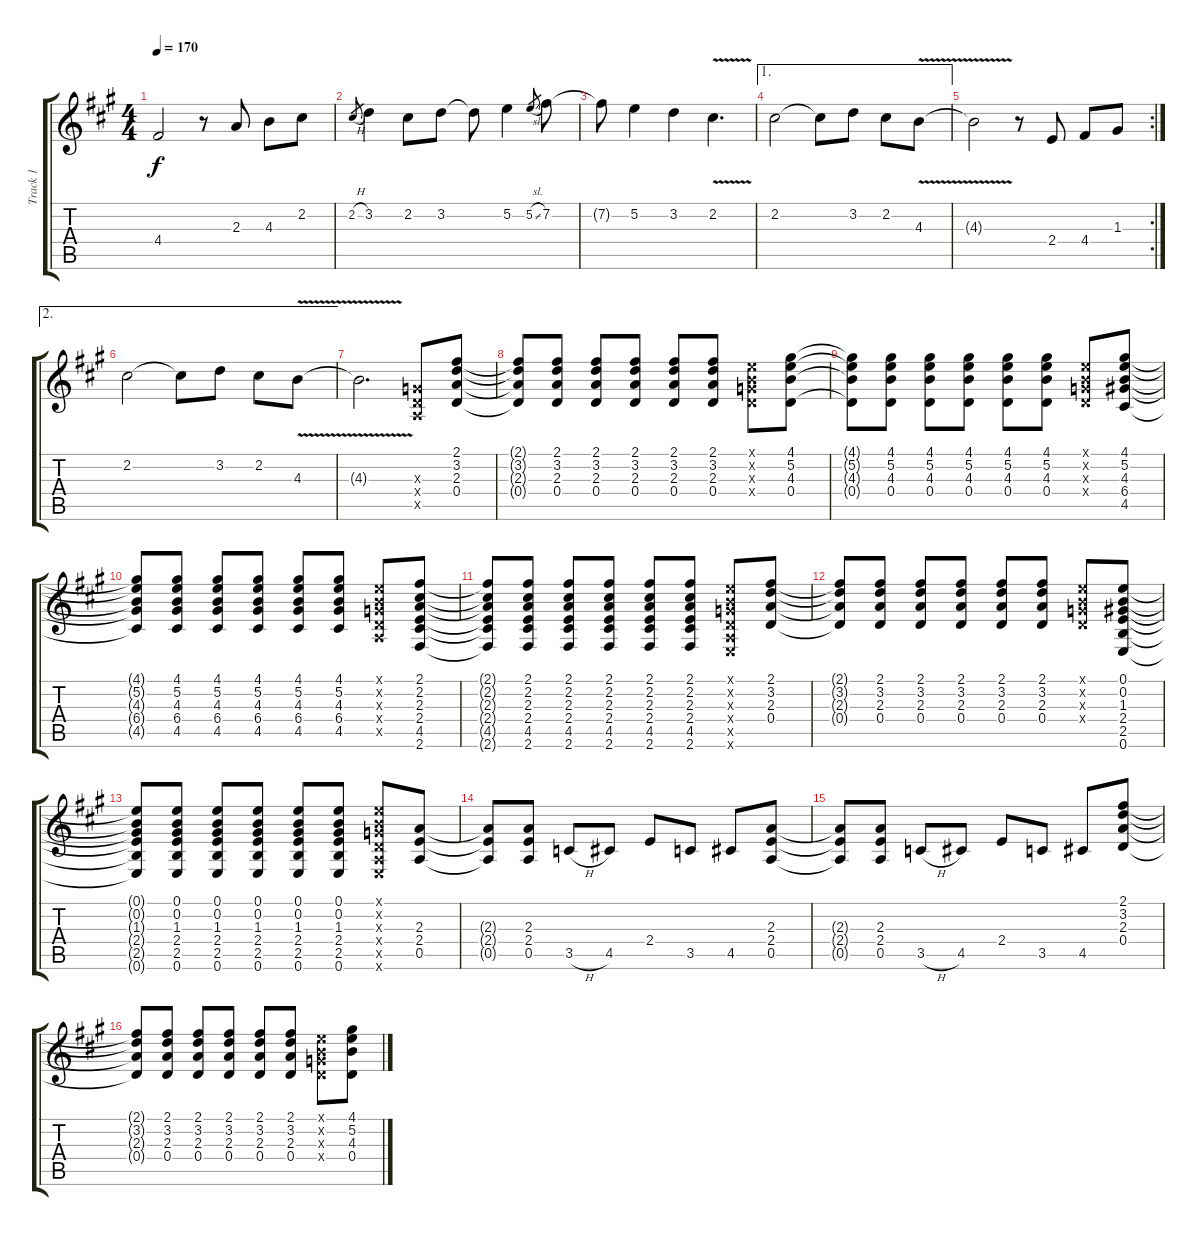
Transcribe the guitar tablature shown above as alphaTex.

\track ("Track 1" "Track 1") {instrument acousticguitarnylon}
\staff {score tabs}
\tuning (E4 B3 G3 D3 A2 E2) {hide}
\ts (4 4)
\tempo 170
\clef g2
\ks a
4.4{t}.2{dy f} r.8 2.3.8 4.3.8 2.2.8 |
2.2{h}.8{gr} 3.2.4 2.2.8 3.2.8 3.2{t}.8 5.2.4 5.2{sl}.8{gr} 7.2.8 |
7.2{t}.8 5.2.4 3.2.4 2.2{v}.4{d} |
\ae 1
2.2.2 2.2{t}.8 3.2.8 2.2.8 4.3{v}.8 |
\rc 2
4.3{t}.2 r.8 2.4.8 4.4.8 1.3.8 |
\ae 2
2.2.2 2.2{t}.8 3.2.8 2.2.8 4.3{v}.8 |
4.3{t}.2{d} (0.3{x} 0.4{x} 0.5{x}).8 (2.1 3.2 2.3 0.4).8 |
(2.1{t} 3.2{t} 2.3{t} 0.4{t}).8 (2.1 3.2 2.3 0.4).8 (2.1 3.2 2.3 0.4).8 (2.1 3.2 2.3 0.4).8 (2.1 3.2 2.3 0.4).8 (2.1 3.2 2.3 0.4).8 (0.1{x} 0.2{x} 0.3{x} 0.4{x}).8 (4.1 5.2 4.3 0.4).8 |
(4.1{t} 5.2{t} 4.3{t} 0.4{t}).8 (4.1 5.2 4.3 0.4).8 (4.1 5.2 4.3 0.4).8 (4.1 5.2 4.3 0.4).8 (4.1 5.2 4.3 0.4).8 (4.1 5.2 4.3 0.4).8 (0.1{x} 0.2{x} 0.3{x} 0.4{x}).8 (4.1 5.2 4.3 6.4 4.5).8 |
(4.1{t} 5.2{t} 4.3{t} 6.4{t} 4.5{t}).8 (4.1 5.2 4.3 6.4 4.5).8 (4.1 5.2 4.3 6.4 4.5).8 (4.1 5.2 4.3 6.4 4.5).8 (4.1 5.2 4.3 6.4 4.5).8 (4.1 5.2 4.3 6.4 4.5).8 (0.1{x} 0.2{x} 0.3{x} 0.4{x} 0.5{x}).8 (2.1 2.2 2.3 2.4 4.5 2.6).8 |
(2.1{t} 2.2{t} 2.3{t} 2.4{t} 4.5{t} 2.6{t}).8 (2.1 2.2 2.3 2.4 4.5 2.6).8 (2.1 2.2 2.3 2.4 4.5 2.6).8 (2.1 2.2 2.3 2.4 4.5 2.6).8 (2.1 2.2 2.3 2.4 4.5 2.6).8 (2.1 2.2 2.3 2.4 4.5 2.6).8 (0.1{x} 0.2{x} 0.3{x} 0.4{x} 0.5{x} 0.6{x}).8 (2.1 3.2 2.3 0.4).8 |
(2.1{t} 3.2{t} 2.3{t} 0.4{t}).8 (2.1 3.2 2.3 0.4).8 (2.1 3.2 2.3 0.4).8 (2.1 3.2 2.3 0.4).8 (2.1 3.2 2.3 0.4).8 (2.1 3.2 2.3 0.4).8 (0.1{x} 0.2{x} 0.3{x} 0.4{x}).8 (0.1 0.2 1.3 2.4 2.5 0.6).8 |
(0.1{t} 0.2{t} 1.3{t} 2.4{t} 2.5{t} 0.6{t}).8 (0.1 0.2 1.3 2.4 2.5 0.6).8 (0.1 0.2 1.3 2.4 2.5 0.6).8 (0.1 0.2 1.3 2.4 2.5 0.6).8 (0.1 0.2 1.3 2.4 2.5 0.6).8 (0.1 0.2 1.3 2.4 2.5 0.6).8 (0.1{x} 0.2{x} 0.3{x} 0.4{x} 0.5{x} 0.6{x}).8 (2.3 2.4 0.5).8 |
(2.3{t} 2.4{t} 0.5{t}).8 (2.3 2.4 0.5).8 3.5{h}.8 4.5.8 2.4.8 3.5.8 4.5.8 (2.3 2.4 0.5).8 |
(2.3{t} 2.4{t} 0.5{t}).8 (2.3 2.4 0.5).8 3.5{h}.8 4.5.8 2.4.8 3.5.8 4.5.8 (2.1 3.2 2.3 0.4).8 |
(2.1{t} 3.2{t} 2.3{t} 0.4{t}).8 (2.1 3.2 2.3 0.4).8 (2.1 3.2 2.3 0.4).8 (2.1 3.2 2.3 0.4).8 (2.1 3.2 2.3 0.4).8 (2.1 3.2 2.3 0.4).8 (0.1{x} 0.2{x} 0.3{x} 0.4{x}).8 (4.1 5.2 4.3 0.4).8
